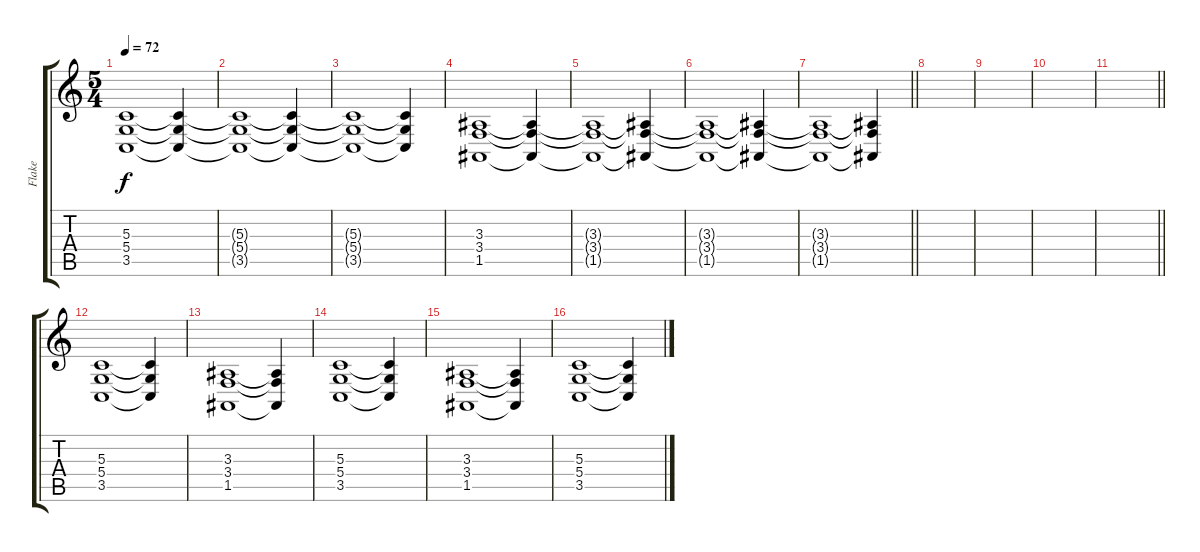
\track ("Flake" "Flake") {instrument choiraahs}
\staff {score tabs}
\tuning (E4 B3 G3 D3 A2 E2) {hide}
\ts (5 4)
\tempo 72
\clef g2
\ks c
(5.3{t} 5.4{t} 3.5{t}).1{dy f} (5.3{t} 5.4{t} 3.5{t}).4 |
(5.3{t} 5.4{t} 3.5{t}).1 (5.3{t} 5.4{t} 3.5{t}).4 |
(5.3{t} 5.4{t} 3.5{t}).1 (5.3{t} 5.4{t} 3.5{t}).4 |
(3.3 3.4 1.5).1 (3.3{t} 3.4{t} 1.5{t}).4 |
(3.3{t} 3.4{t} 1.5{t}).1 (3.3{t} 3.4{t} 1.5{t}).4 |
(3.3{t} 3.4{t} 1.5{t}).1 (3.3{t} 3.4{t} 1.5{t}).4 |
\barLineRight lightlight
(3.3{t} 3.4{t} 1.5{t}).1 (3.3{t} 3.4{t} 1.5{t}).4 |
|
|
|
\barLineRight lightlight
|
(5.3 5.4 3.5).1 (5.3{t} 5.4{t} 3.5{t}).4 |
(3.3 3.4 1.5).1 (3.3{t} 3.4{t} 1.5{t}).4 |
(5.3 5.4 3.5).1 (5.3{t} 5.4{t} 3.5{t}).4 |
(3.3 3.4 1.5).1 (3.3{t} 3.4{t} 1.5{t}).4 |
(5.3 5.4 3.5).1 (5.3{t} 5.4{t} 3.5{t}).4
